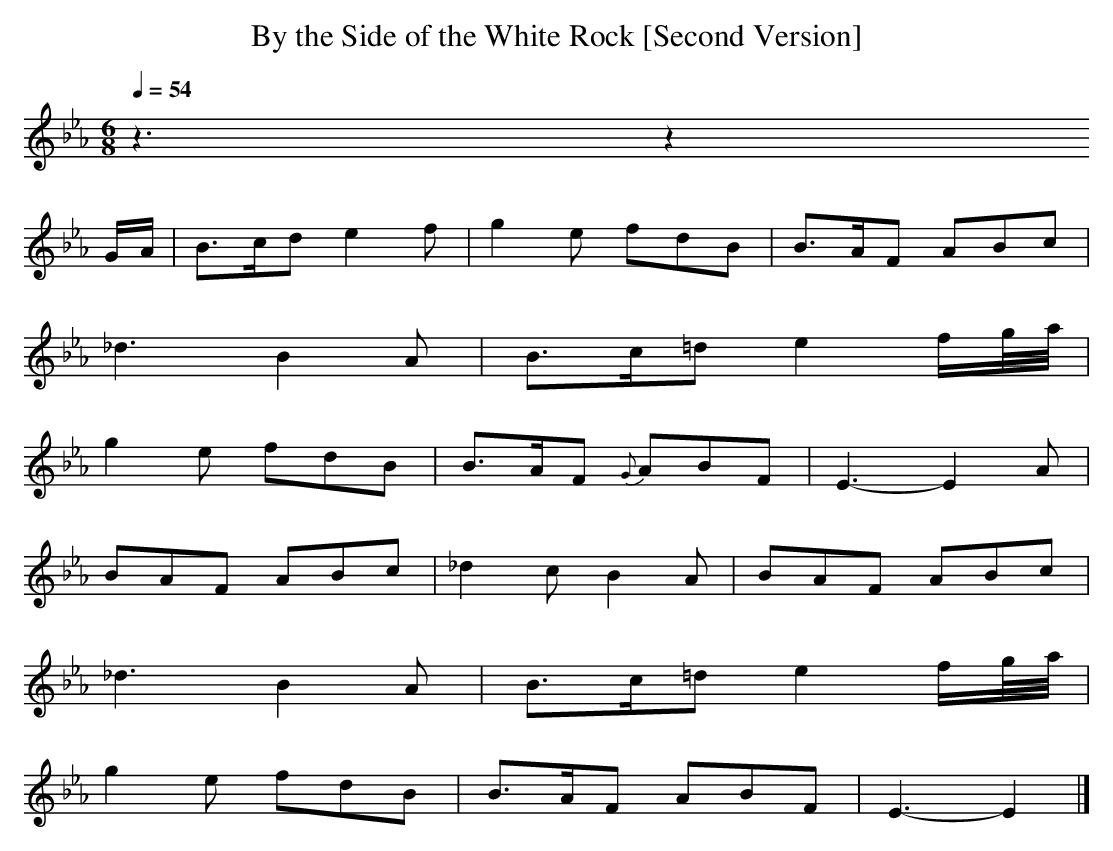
X:1
T: By the Side of the White Rock [Second Version]
M: 6/8
L: 1/8
Q: 1/4=54
K: Eb % 3 flats
V: 1
z3 z2
G/A/ | B>cd e2f | g2e fdB | B>AF ABc |
_d3 B2A | B>c=d e2f/g/4a/4 |
g2e fdB | B>AF {G}ABF | E3-E2A |
BAF ABc | _d2c B2A | BAF ABc |
_d3 B2A | B>c=d e2f/g/4a/4 |
g2e fdB | B>AF ABF | E3-E2 |]
